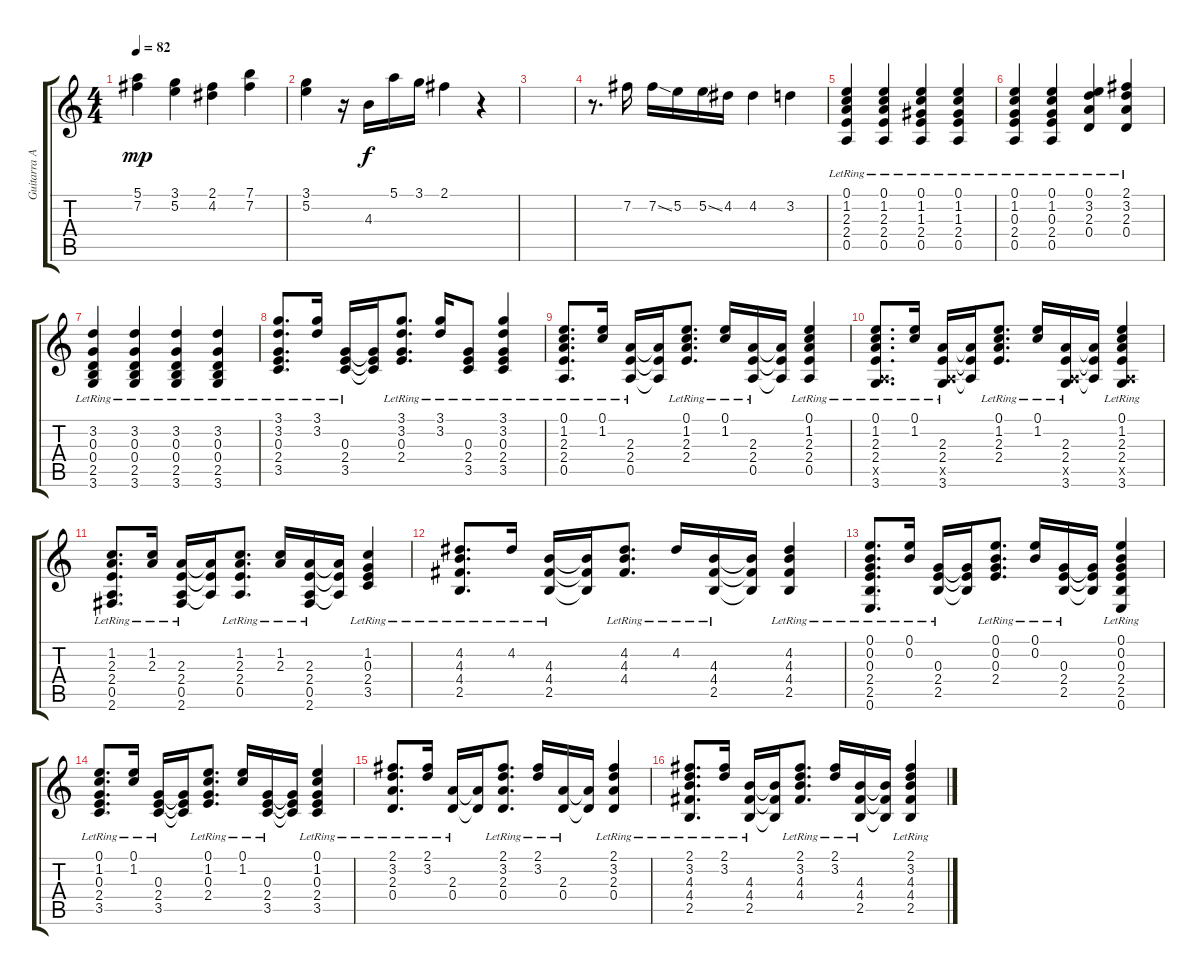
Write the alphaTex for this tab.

\track ("Guitarra Acústica 1" "Guitarra A") {instrument acousticguitarsteel}
\staff {score tabs}
\tuning (E4 B3 G3 D3 A2 E2) {hide}
\ts (4 4)
\tempo 82
\clef g2
\ks c
(5.1 7.2).4{dy mp} (3.1 5.2).4 (2.1 4.2).4 (7.1 7.2).4 |
(3.1 5.2).4 r.16 4.3.16{dy f} 5.1.16 3.1.16 2.1.4 r.4 |
|
r.8{d} 7.2.16 7.2{ss}.16 5.2.16 5.2{ss}.16 4.2.16 4.2.4 3.2.4 |
(0.1{lr} 1.2{lr} 2.3{lr} 2.4{lr} 0.5{lr}).4{volume 5 balance 1} (0.1{lr} 1.2{lr} 2.3{lr} 2.4{lr} 0.5{lr}).4 (0.1{lr} 1.2{lr} 1.3{lr} 2.4{lr} 0.5{lr}).4 (0.1{lr} 1.2{lr} 1.3{lr} 2.4{lr} 0.5{lr}).4 |
(0.1{lr} 1.2{lr} 0.3{lr} 2.4{lr} 0.5{lr}).4 (0.1{lr} 1.2{lr} 0.3{lr} 2.4{lr} 0.5{lr}).4 (0.1{lr} 3.2{lr} 2.3{lr} 0.4{lr}).4 (2.1{lr} 3.2{lr} 2.3{lr} 0.4{lr}).4 |
(3.2{lr} 0.3{lr} 0.4{lr} 2.5{lr} 3.6{lr}).4 (3.2{lr} 0.3{lr} 0.4{lr} 2.5{lr} 3.6{lr}).4 (3.2{lr} 0.3{lr} 0.4{lr} 2.5{lr} 3.6).4 (3.2{lr} 0.3{lr} 0.4{lr} 2.5{lr} 3.6).4 |
(3.1{lr} 3.2{lr} 0.3{lr} 2.4{lr} 3.5{lr}).8{d} (3.1{lr} 3.2{lr}).16 (0.3{lr} 2.4{lr} 3.5{lr}).16 (0.3{t} 2.4{t} 3.5{t}).16 (3.1{lr} 3.2{lr} 0.3{lr} 2.4{lr}).8{d} (3.1{lr} 3.2{lr}).16 (0.3{lr} 2.4{lr} 3.5{lr}).8 (3.1{lr} 3.2{lr} 0.3{lr} 2.4{lr} 3.5{lr}).4 |
(0.1{lr} 1.2{lr} 2.3{lr} 2.4{lr} 0.5{lr}).8{d} (0.1{lr} 1.2{lr}).16 (2.3{lr} 2.4{lr} 0.5{lr}).16 (2.3{t} 2.4{t} 0.5{t}).16 (0.1{lr} 1.2{lr} 2.3{lr} 2.4{lr}).8{d} (0.1{lr} 1.2{lr}).16 (2.3{lr} 2.4{lr} 0.5{lr}).16 (2.3{t} 2.4{t} 0.5{t}).16 (0.1{lr} 1.2{lr} 2.3{lr} 2.4{lr} 0.5{lr}).4 |
(0.1{lr} 1.2{lr} 2.3{lr} 2.4{lr} 0.5{x} 3.6{lr}).8{d} (0.1{lr} 1.2{lr}).16 (2.3{lr} 2.4{lr} 0.5{x} 3.6{lr}).16 (2.3{t} 2.4{t} 0.5{t}).16 (0.1{lr} 1.2{lr} 2.3{lr} 2.4{lr}).8{d} (0.1{lr} 1.2{lr}).16 (2.3{lr} 2.4{lr} 0.5{x} 3.6{lr}).16 (2.3{t} 2.4{t} 0.5{t}).16 (0.1{lr} 1.2{lr} 2.3{lr} 2.4{lr} 0.5{x} 3.6{lr}).4 |
(1.2{lr} 2.3{lr} 2.4{lr} 0.5{lr} 2.6{lr}).8{d} (1.2{lr} 2.3{lr}).16 (2.3{lr} 2.4{lr} 0.5{lr} 2.6{lr}).16 (2.3{t} 2.4{t} 0.5{t}).16 (1.2{lr} 2.3{lr} 2.4{lr} 0.5{lr}).8{d} (1.2{lr} 2.3{lr}).16 (2.3{lr} 2.4{lr} 0.5{lr} 2.6{lr}).16 (2.3{t} 2.4{t} 0.5{t}).16 (1.2{lr} 0.3{lr} 2.4{lr} 3.5{lr}).4 |
(4.2{lr} 4.3{lr} 4.4{lr} 2.5{lr}).8{d} 4.2{lr}.16 (4.3{lr} 4.4{lr} 2.5).16 (4.3{t} 4.4{t} 2.5{t}).16 (4.2{lr} 4.3{lr} 4.4{lr}).8{d} 4.2{lr}.16 (4.3{lr} 4.4{lr} 2.5).16 (4.3{t} 4.4{t} 2.5{t}).16 (4.2{lr} 4.3{lr} 4.4{lr} 2.5{lr}).4 |
(0.1{lr} 0.2{lr} 0.3{lr} 2.4{lr} 2.5{lr} 0.6{lr}).8{d} (0.1{lr} 0.2{lr}).16 (0.3{lr} 2.4{lr} 2.5).16 (0.3{t} 2.4{t} 2.5{t}).16 (0.1{lr} 0.2{lr} 0.3{lr} 2.4{lr}).8{d} (0.1{lr} 0.2{lr}).16 (0.3{lr} 2.4{lr} 2.5).16 (0.3{t} 2.4{t} 2.5{t}).16 (0.1{lr} 0.2{lr} 0.3{lr} 2.4{lr} 2.5{lr} 0.6{lr}).4 |
(0.1{lr} 1.2{lr} 0.3{lr} 2.4{lr} 3.5{lr}).8{d} (0.1{lr} 1.2{lr}).16 (0.3{lr} 2.4{lr} 3.5{lr}).16 (0.3{t} 2.4{t} 3.5{t}).16 (0.1{lr} 1.2{lr} 0.3{lr} 2.4{lr}).8{d} (0.1{lr} 1.2{lr}).16 (0.3{lr} 2.4{lr} 3.5{lr}).16 (0.3{t} 2.4{t} 3.5{t}).16 (0.1{lr} 1.2{lr} 0.3{lr} 2.4{lr} 3.5{lr}).4 |
(2.1{lr} 3.2{lr} 2.3{lr} 0.4{lr}).8{d} (2.1{lr} 3.2{lr}).16 (2.3{lr} 0.4{lr}).16 (2.3{t} 0.4{t}).16 (2.1{lr} 3.2{lr} 2.3{lr} 0.4{lr}).8{d} (2.1{lr} 3.2{lr}).16 (2.3{lr} 0.4{lr}).16 (2.3{t} 0.4{t}).16 (2.1{lr} 3.2{lr} 2.3{lr} 0.4{lr}).4 |
(2.1{lr} 3.2{lr} 4.3{lr} 4.4{lr} 2.5{lr}).8{d} (2.1{lr} 3.2{lr}).16 (4.3{lr} 4.4{lr} 2.5{lr}).16 (4.3{t} 4.4{t} 2.5{t}).16 (2.1{lr} 3.2{lr} 4.3{lr} 4.4{lr}).8{d} (2.1{lr} 3.2{lr}).16 (4.3{lr} 4.4{lr} 2.5{lr}).16 (4.3{t} 4.4{t} 2.5{t}).16 (2.1{lr} 3.2{lr} 4.3{lr} 4.4{lr} 2.5{lr}).4
